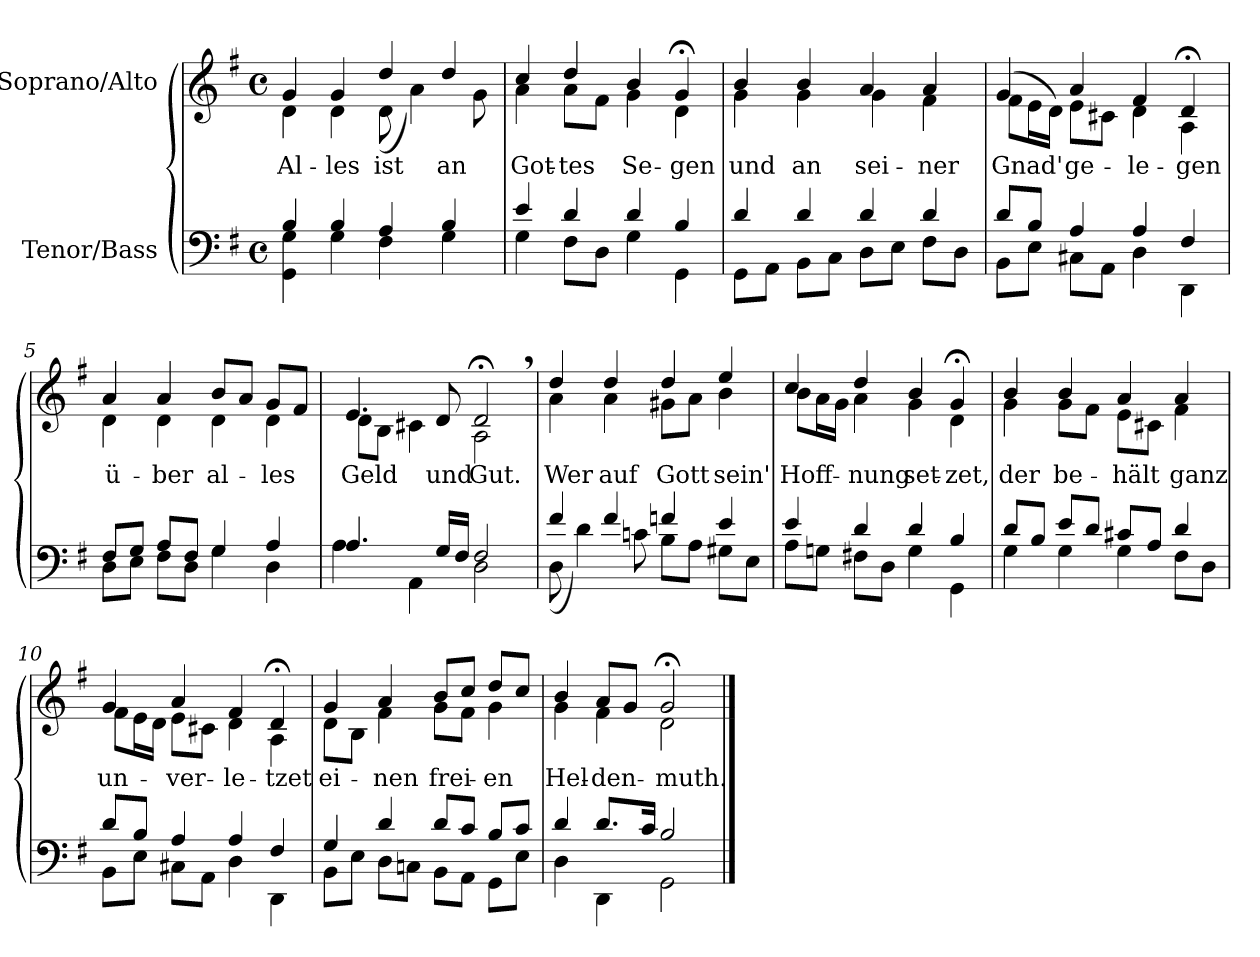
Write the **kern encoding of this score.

**kern	**kern	**text
*part2	*part1	*part1
*staff2	*staff1	*staff1
*I"Tenor/Bass	*I"Soprano/Alto	*
*clefF4	*clefG2	*
*k[f#]	*k[f#]	*
*M4/4	*M4/4	*
*met(c)	*met(c)	*
=1	=1	=1
*^	*	*
!	!	!	!LO:LY:b
*	*	*^	*
4B/	4GG\ 4G\	4g/	4d\	Al-
!	!	!	!	!LO:LY:b
4B/	4G\	4g/	4d\	-les
!	!	!	!	!LO:LY:b
4A/	4F#\	4dd/	(8d\	ist
.	.	.	4a\)	.
!	!	!	!	!LO:LY:b
4B/	4G\	4dd/	.	an
.	.	.	8g\	.
=2	=2	=2	=2	=2
!	!	!	!	!LO:LY:b
4e/	4G\	4cc/	4a\	Got-
!	!	!	!	!LO:LY:b
4d/	8F#\L	4dd/	8a\L	-tes
.	8D\J	.	8f#\J	.
!	!	!	!	!LO:LY:b
4d/	4G\	4b/	4g\	Se-
!	!	!	!	!LO:LY:b
4B/	4GG\	4g;</	4d\	-gen
=3	=3	=3	=3	=3
!	!	!	!	!LO:LY:b
4d/	8GG\L	4b/	4g\	und
.	8AA\J	.	.	.
!	!	!	!	!LO:LY:b
4d/	8BB\L	4b/	4g\	an
.	8C\J	.	.	.
!	!	!	!	!LO:LY:b
4d/	8D\L	4a/	4g\	sei-
.	8E\J	.	.	.
!	!	!	!	!LO:LY:b
4d/	8F#\L	4a/	4f#\	-ner
.	8D\J	.	.	.
=4	=4	=4	=4	=4
!	!	!	!	!LO:LY:b
8d/L	8BB\L	(4g/	8f#\L	Gnad'
8B/J	8E\J	.	16e\L	.
.	.	.	16d\JJ)	.
!	!	!	!	!LO:LY:b
4A/	8C#X\L	4a/	8e\L	ge-
.	8AA\J	.	8c#X\J	.
!	!	!	!	!LO:LY:b
4A/	4D\	4f#/	4d\	-le-
!	!	!	!	!LO:LY:b
4F#/	4DD\	4d;</	4A\	-gen
=5	=5	=5	=5	=5
!	!	!	!	!LO:LY:b
8F#/L	8D\L	4a/	4d\	ü-
8G/J	8E\J	.	.	.
!	!	!	!	!LO:LY:b
8A/L	8F#\L	4a/	4d\	-ber
8F#/J	8D\J	.	.	.
!	!	!	!	!LO:LY:b
4G/	4G\	8b/L	4d\	al-
.	.	8a/J	.	.
!	!	!	!	!LO:LY:b
4A/	4D\	8g/L	4d\	-les
.	.	8f#/J	.	.
!!LO:LB:g=z	!!
=6	=6	=6	=6	=6
!	!	!	!	!LO:LY:b
4.A/	4A\	4.e/	8d\L	Geld
.	.	.	8B\J	.
.	4AA\	.	4c#X\	.
!	!	!	!	!LO:LY:b
16G/LL	.	8d/	.	und
16F#/JJ	.	.	.	.
!	!	!	!	!LO:LY:b
2F#/	2D\	2d;<,/	2A\	Gut.
=7	=7	=7	=7	=7
!	!	!	!	!LO:LY:b
4f#/	(8D\	4dd/	4a\	Wer
.	4d\)	.	.	.
!	!	!	!	!LO:LY:b
4f#/	.	4dd/	4a\	auf
.	8cn\	.	.	.
!	!	!	!	!LO:LY:b
4fn/	8B\L	4dd/	8g#X\L	Gott
.	8A\J	.	8a\J	.
!	!	!	!	!LO:LY:b
4e/	8G#X\L	4ee/	4b\	sein'
.	8E\J	.	.	.
=8	=8	=8	=8	=8
!	!	!	!	!LO:LY:b
4e/	8A\L	4cc/	8b\L	Hoff-
.	8Gn\J	.	16a\L	.
.	.	.	16g\JJ	.
!	!	!	!	!LO:LY:b
4d/	8F#X\L	4dd/	4a\	nung
.	8D\J	.	.	.
!	!	!	!	!LO:LY:b
4d/	4G\	4b/	4g\	set-
!	!	!	!	!LO:LY:b
4B/	4GG\	4g;</	4d\	-zet,
=9	=9	=9	=9	=9
!	!	!	!	!LO:LY:b
8d/L	4G\	4b/	4g\	der
8B/J	.	.	.	.
!	!	!	!	!LO:LY:b
8e/L	4G\	4b/	8g\L	be-
8d/J	.	.	8f#\J	.
!	!	!	!	!LO:LY:b
8c#X/L	4G\	4a/	8e\L	-hält
8A/J	.	.	8c#X\J	.
!	!	!	!	!LO:LY:b
4d/	8F#\L	4a/	4f#\	ganz
.	8D\J	.	.	.
!!LO:LB:g=z	!!
=10	=10	=10	=10	=10
!	!	!	!	!LO:LY:b
8d/L	8BB\L	4g/	8f#\L	un-
8B/J	8E\J	.	16e\L	.
.	.	.	16d\JJ	.
!	!	!	!	!LO:LY:b
4A/	8C#X\L	4a/	8e\L	-ver-
.	8AA\J	.	8c#X\J	.
!	!	!	!	!LO:LY:b
4A/	4D\	4f#/	4d\	-le-
!	!	!	!	!LO:LY:b
4F#/	4DD\	4d;</	4A\	-tzet
=11	=11	=11	=11	=11
!	!	!	!	!LO:LY:b
4G/	8BB\L	4g/	8d\L	ei-
.	8E\J	.	8B\J	.
!	!	!	!	!LO:LY:b
4d/	8D\L	4a/	4f#\	-nen
.	8Cn\J	.	.	.
!	!	!	!	!LO:LY:b
8d/L	8BB\L	8b/L	8g\L	frei-
8c/J	8AA\J	8cc/J	8f#\J	.
!	!	!	!	!LO:LY:b
8B/L	8GG\L	8dd/L	4g\	-en
8c/J	8E\J	8cc/J	.	.
=12	=12	=12	=12	=12
!	!	!	!	!LO:LY:b
4d/	4D\	4b/	4g\	Hel-
!	!	!	!	!LO:LY:b
8.d/L	4DD\	8a/L	4f#\	-den-
.	.	8g/J	.	.
16c/Jk	.	.	.	.
!	!	!	!	!LO:LY:b
2B/	2GG\	2g;</	2d\	-muth.
*v	*v	*	*	*
*	*v	*v	*
==	==	==
*-	*-	*-
